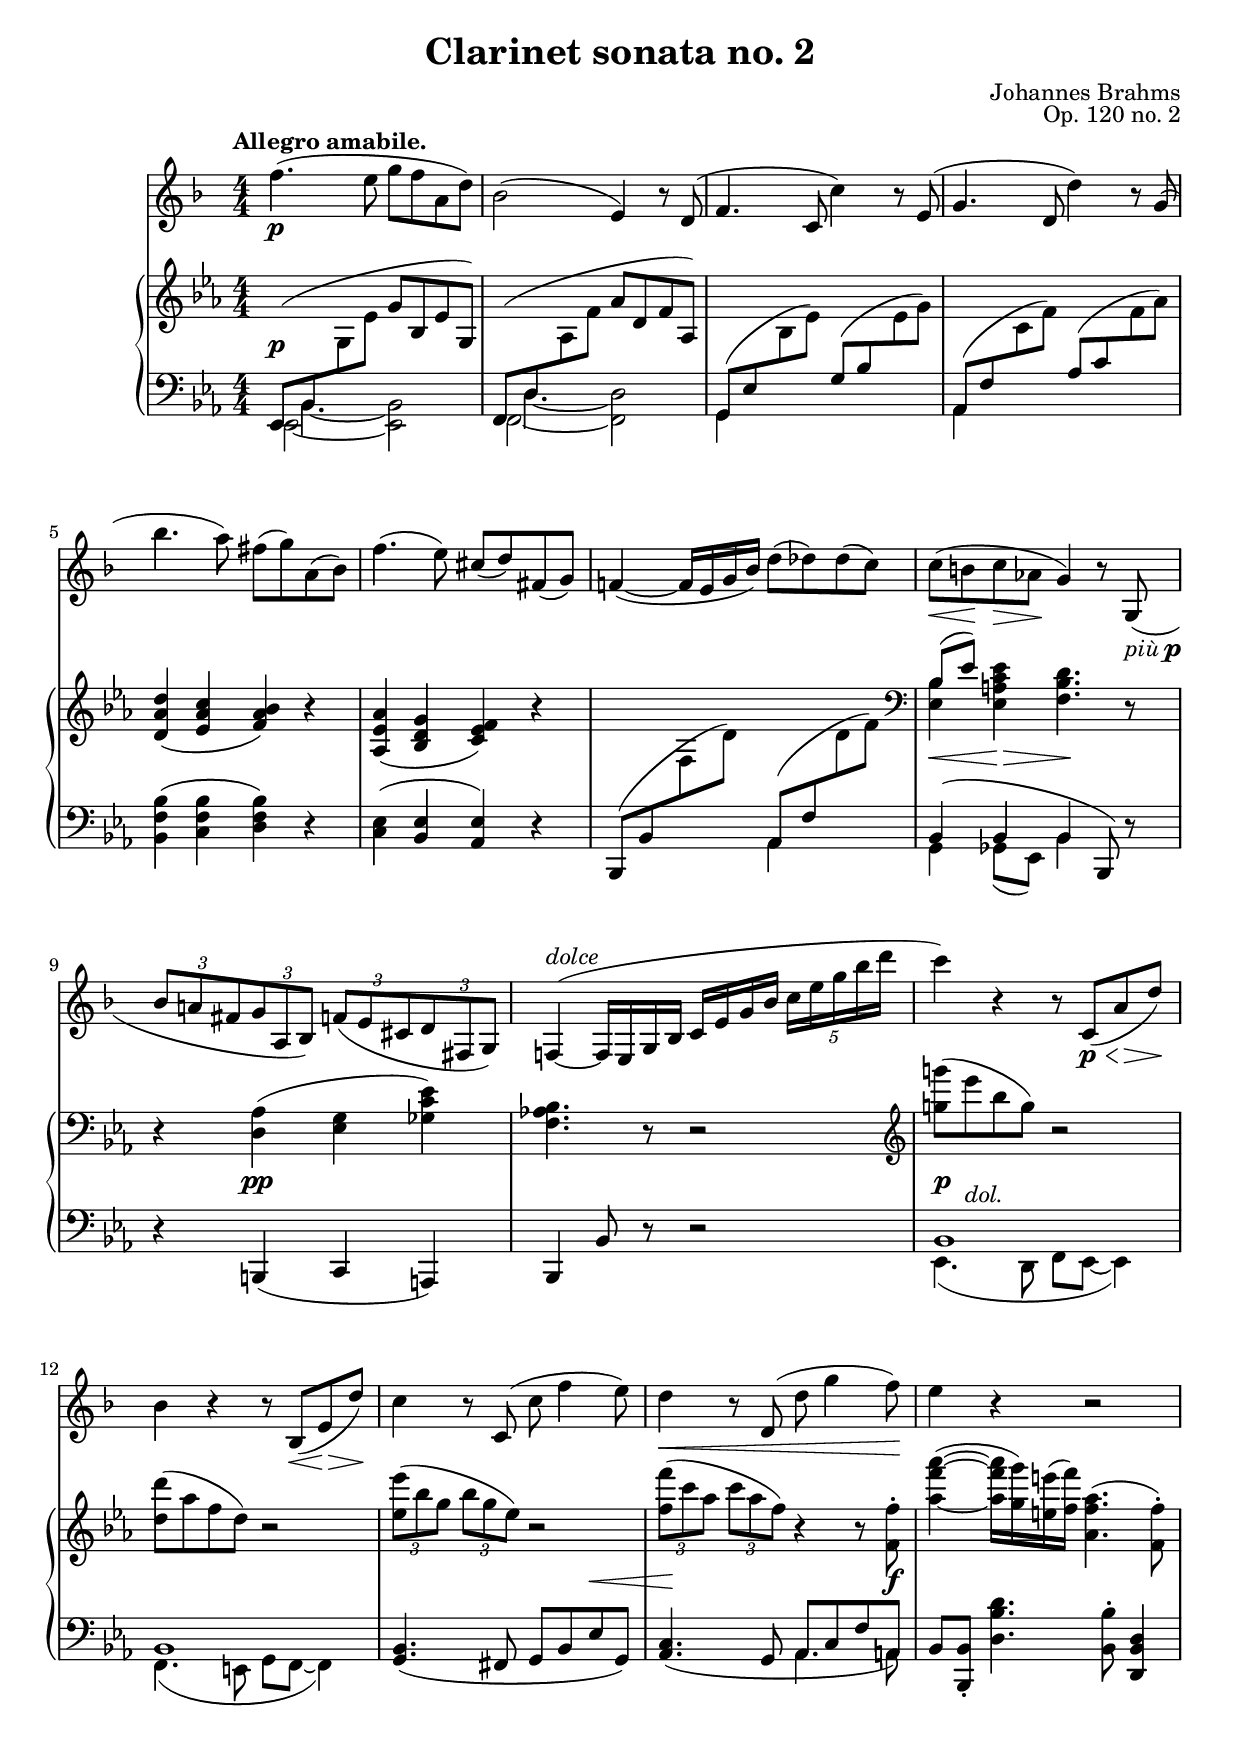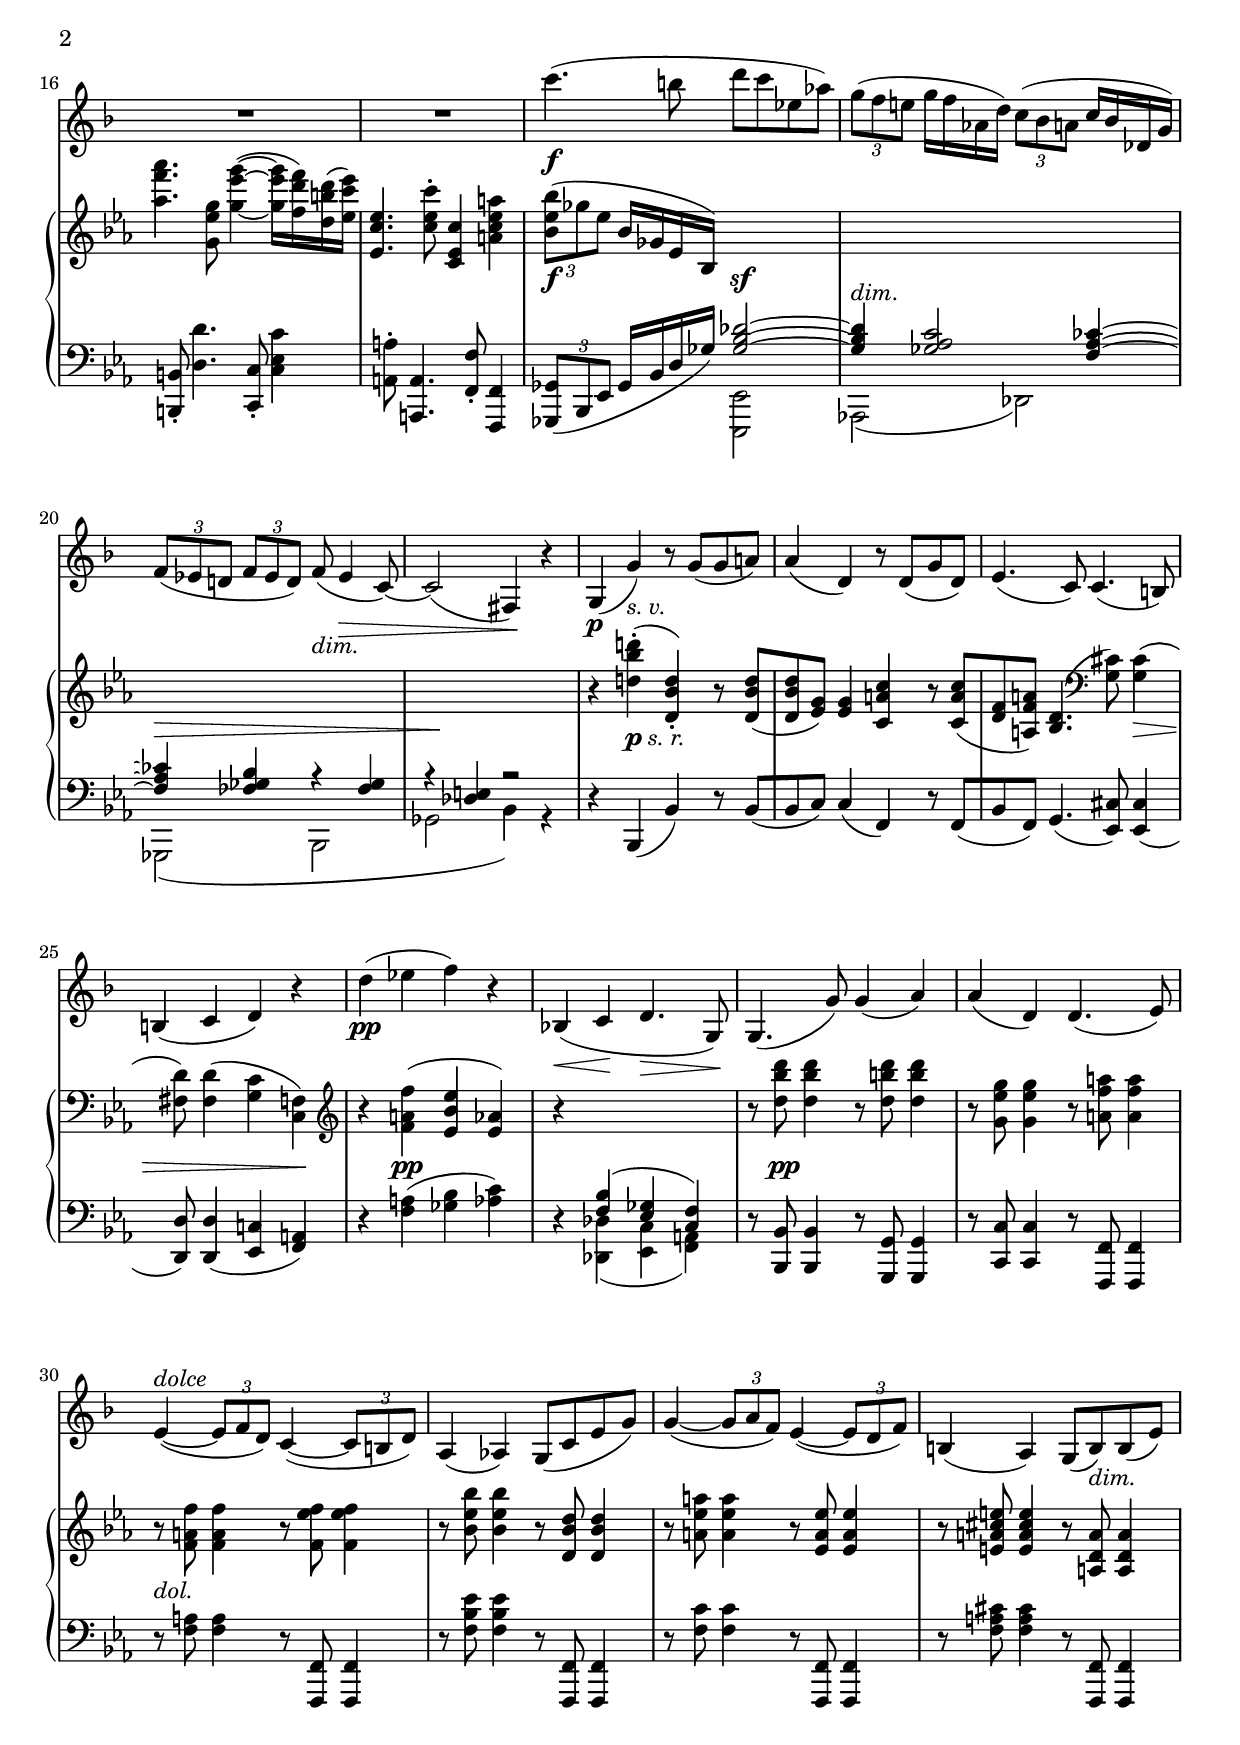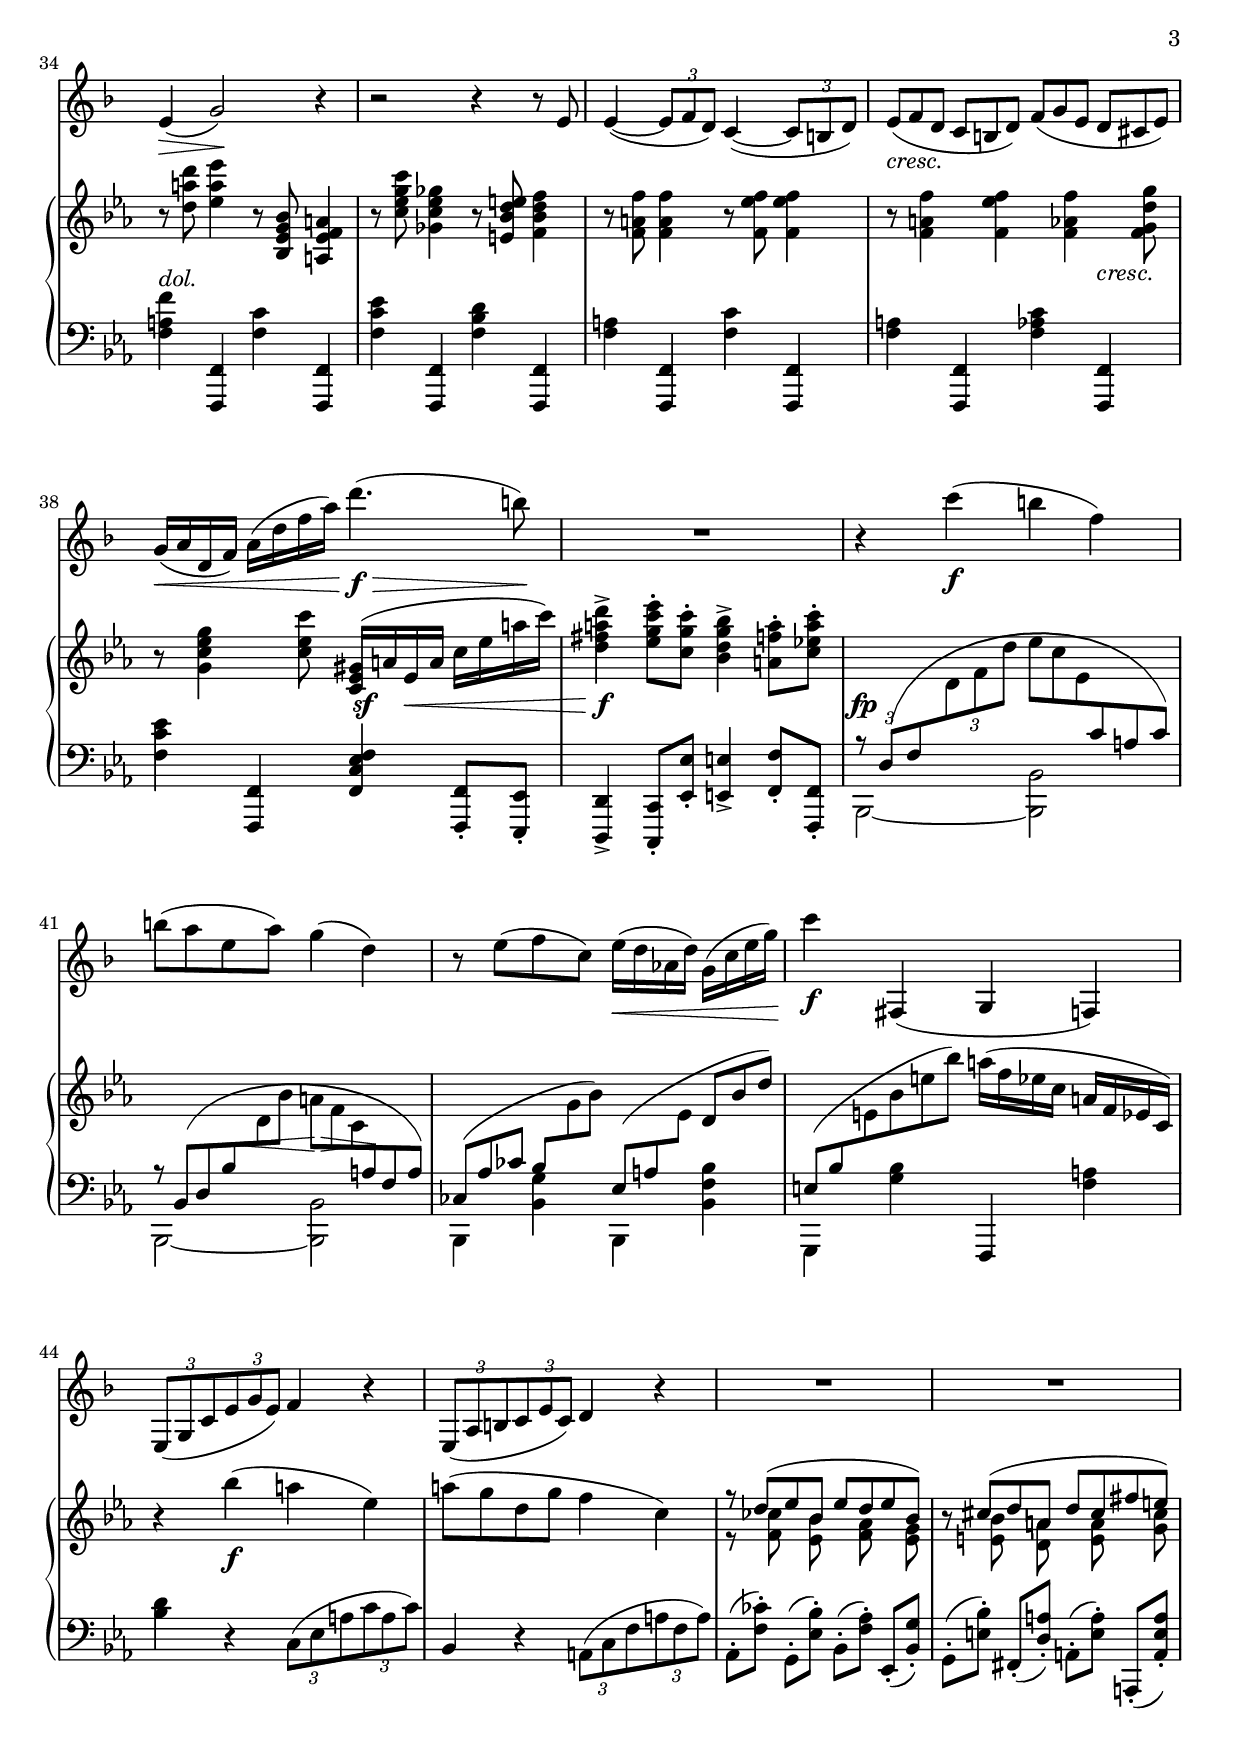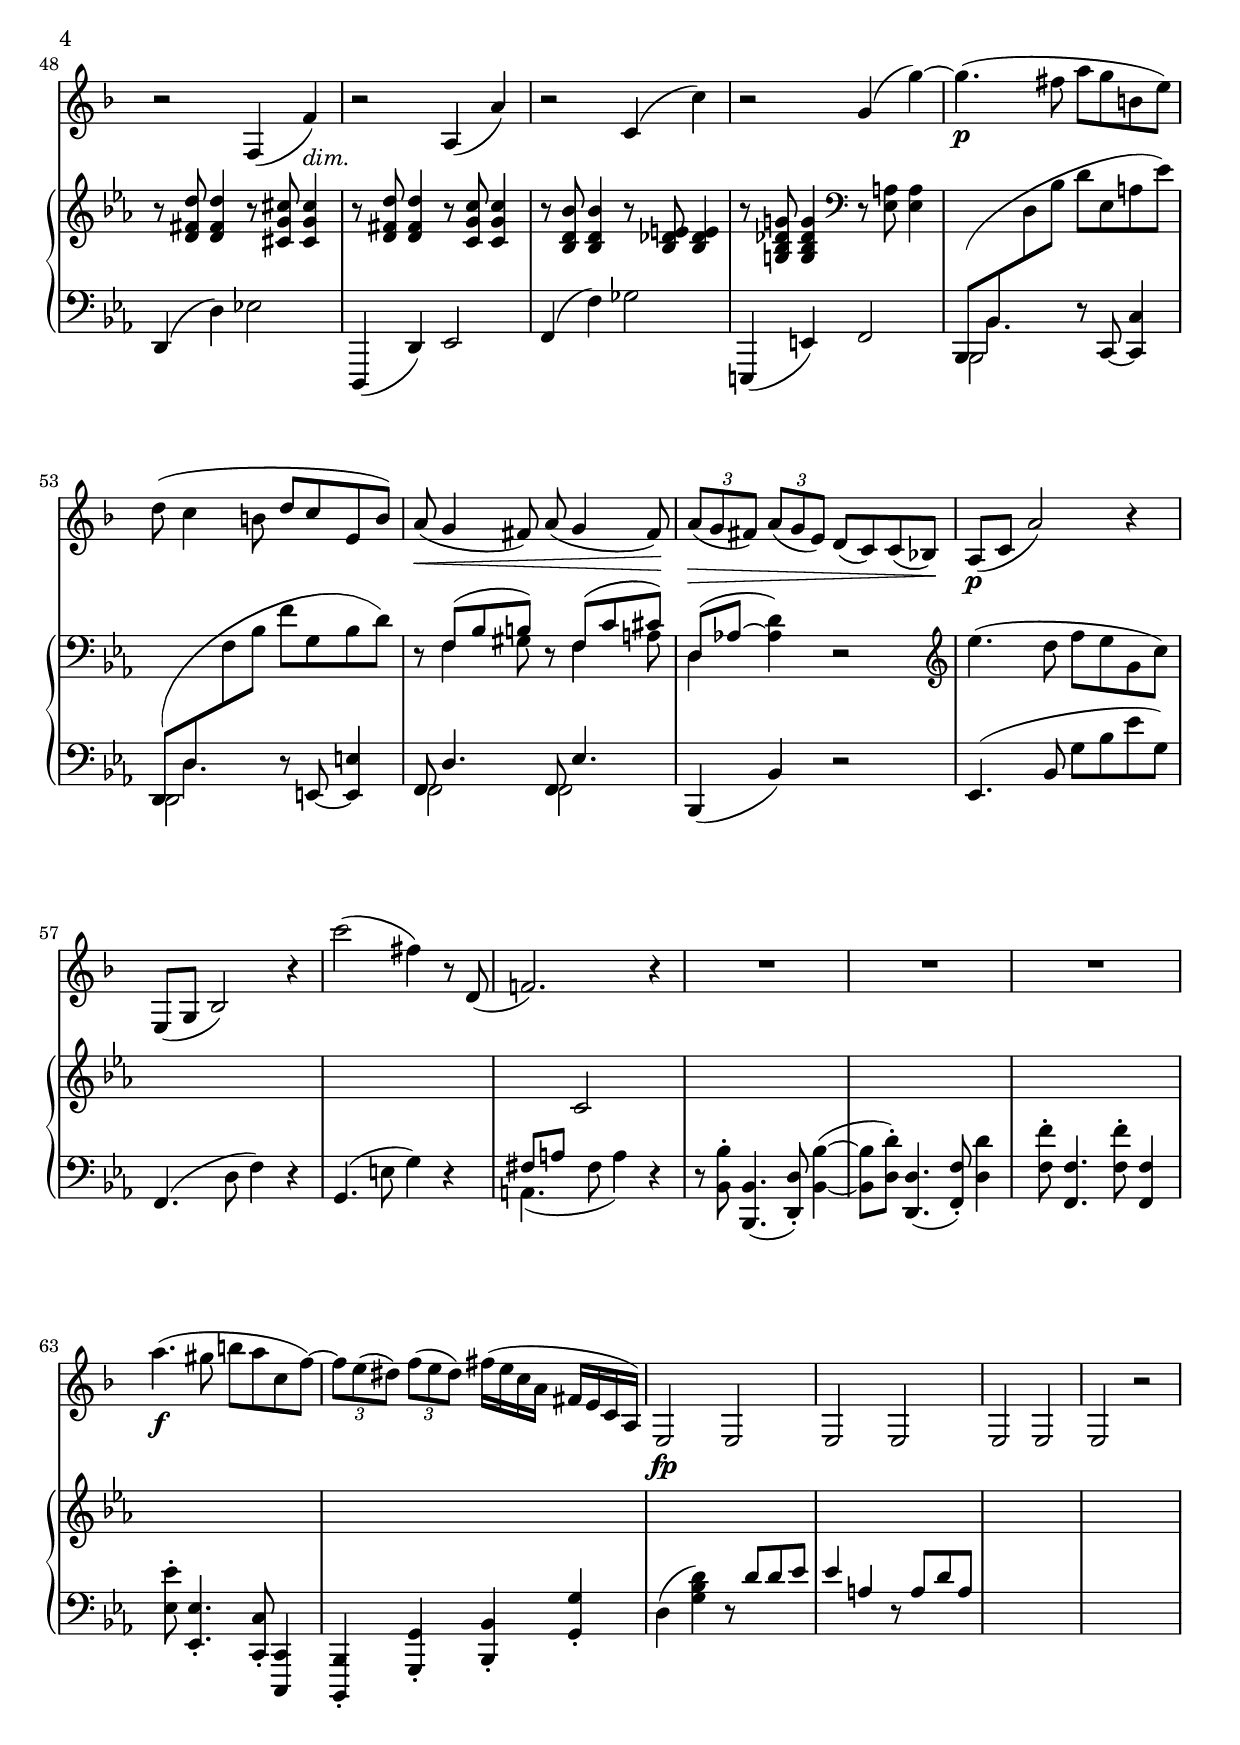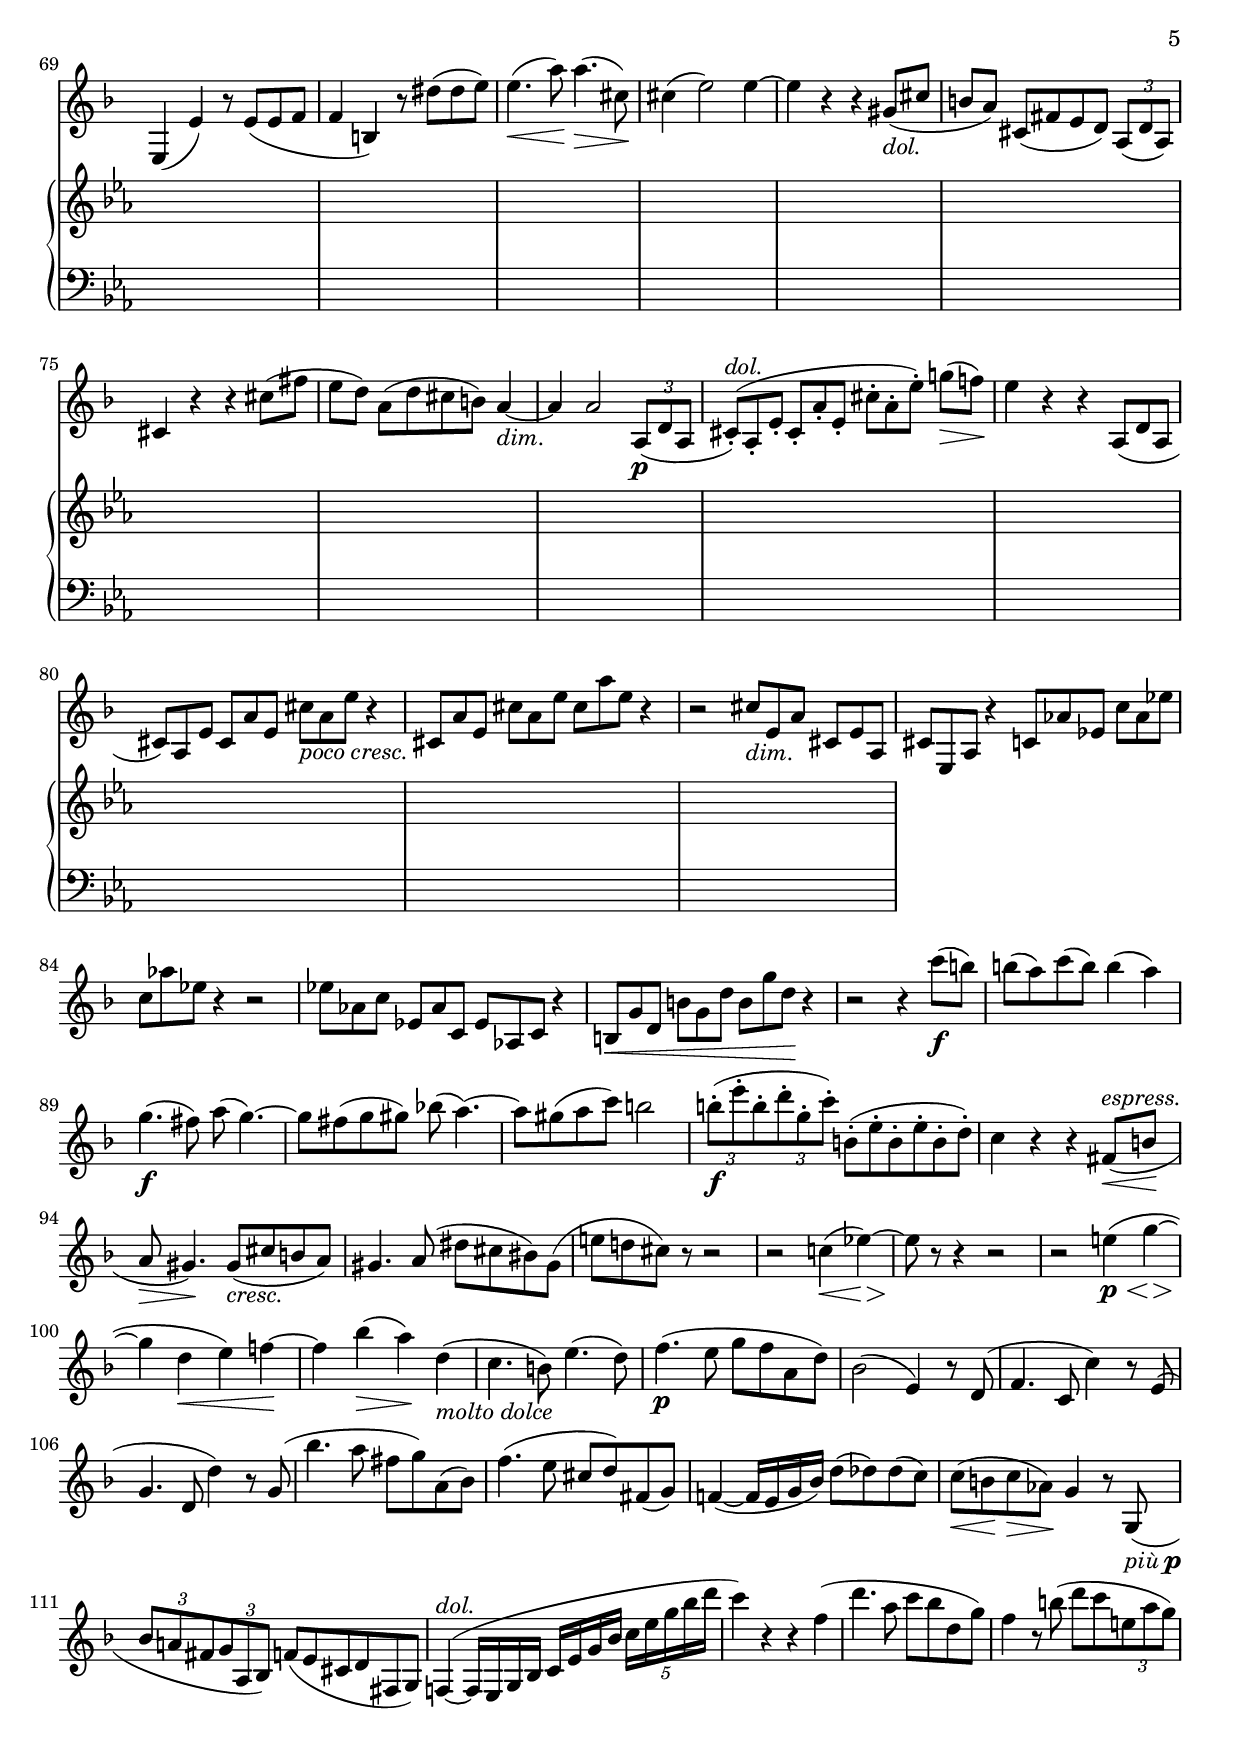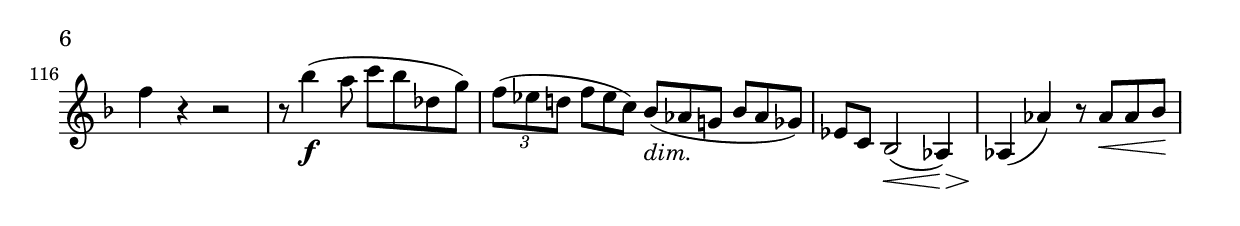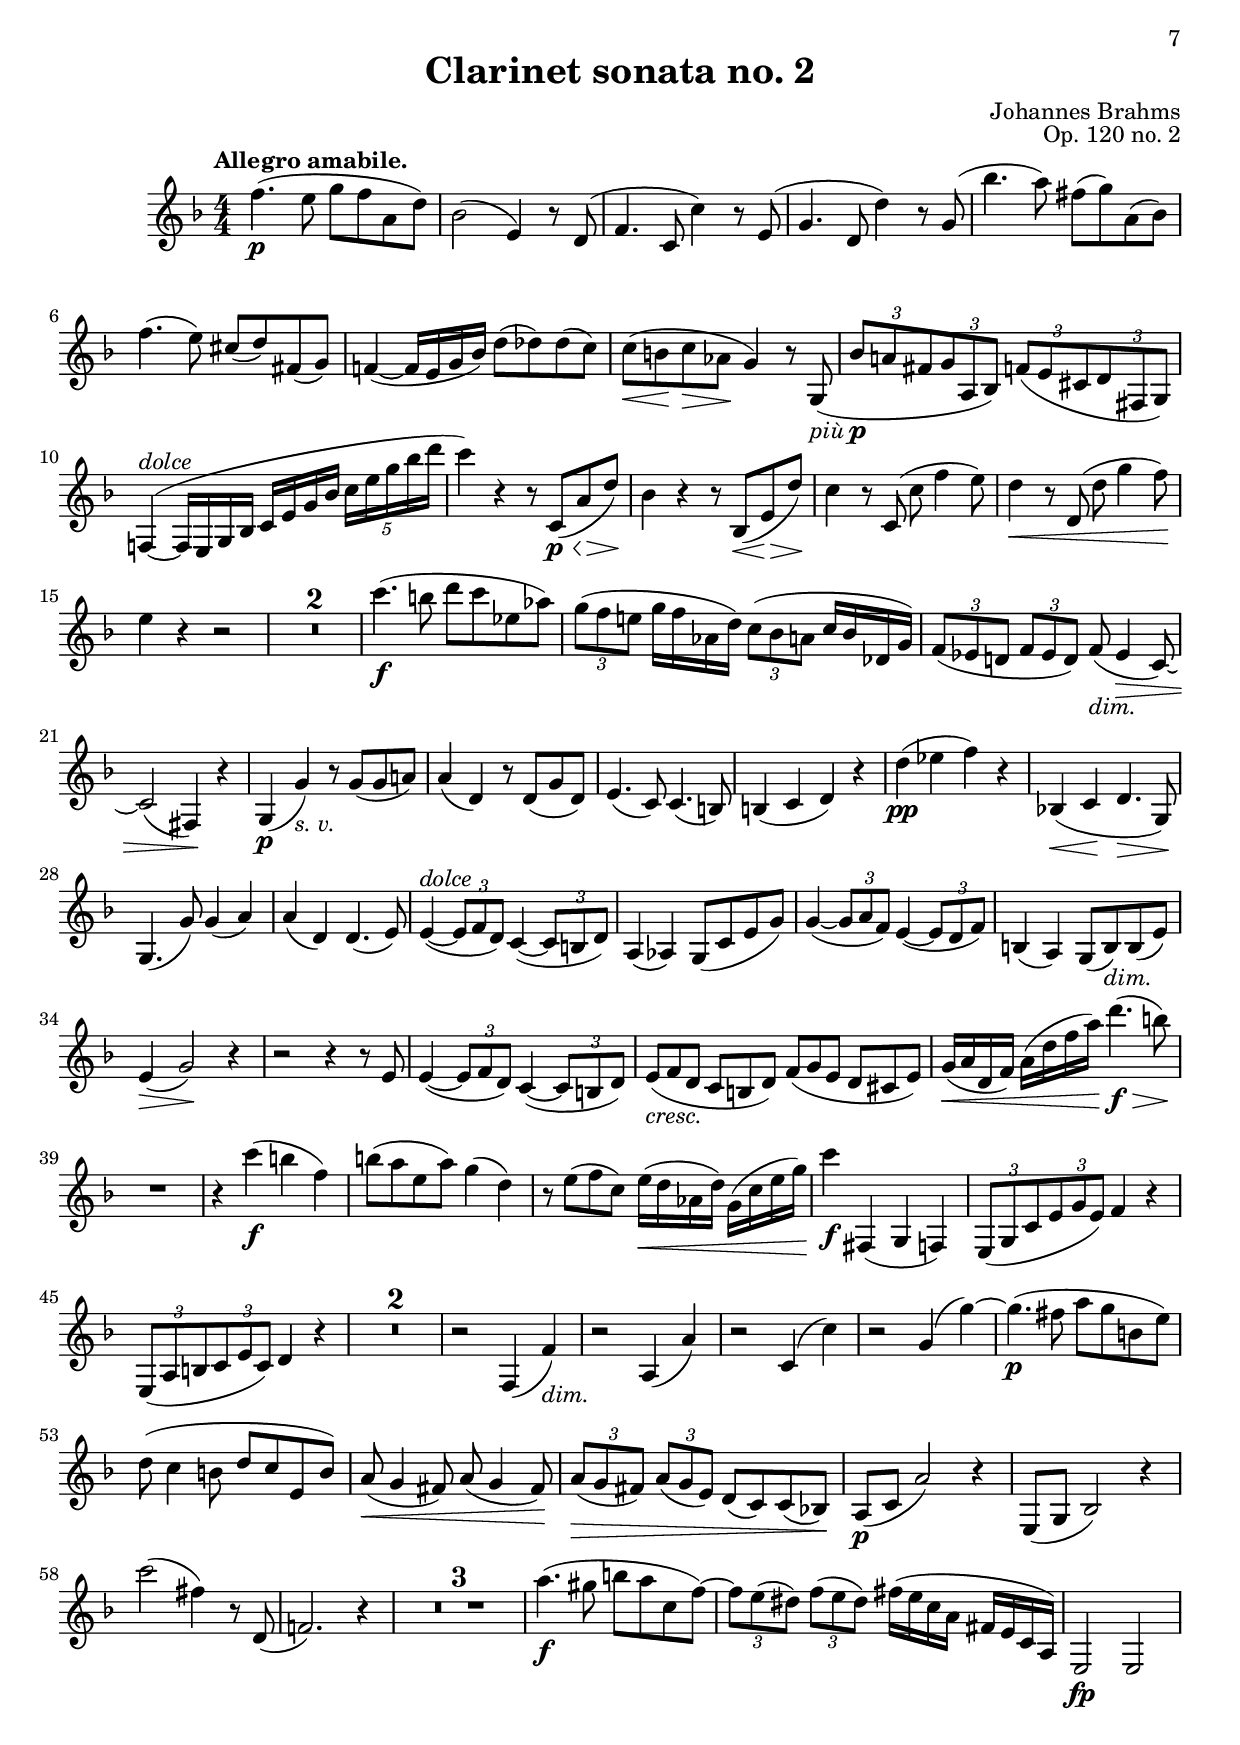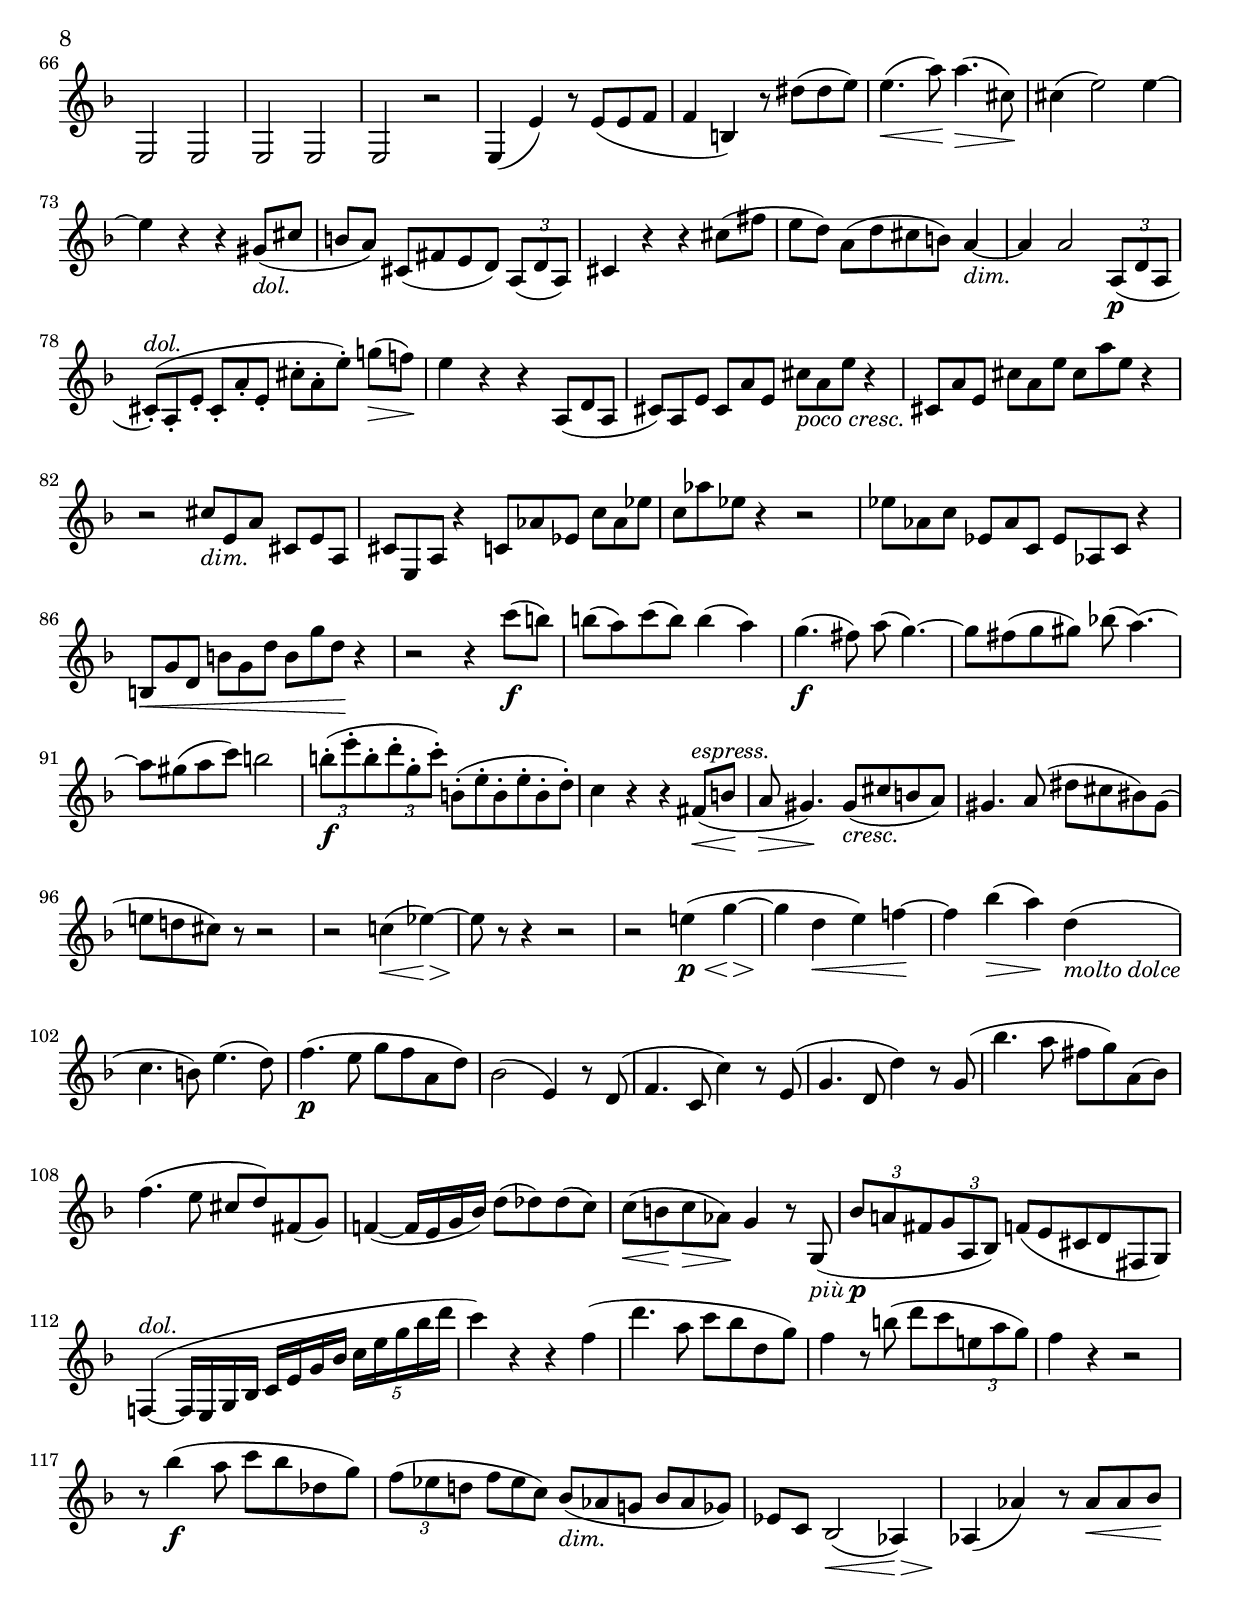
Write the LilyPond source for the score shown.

\version "2.16.0"
\version "2.16.0"

tupletNumbersOn = { \revert Voice.TupletNumber #'stencil }
tupletNumbersOff = { \override Voice.TupletNumber #'stencil = ##f }

globalOne = \relative c {
  \compressFullBarRests
  \numericTimeSignature
  \time 4/4
  \key es \major
  \tempo "Allegro amabile."
  
  % Page 3
  % Bar 1
  s1*13
  %\pageBreak
  
  % Page 4
  % Bar 14
  s1*18
  %\pageBreak
  
  % Page 5
  % Bar 32
  s1*17
  %\pageBreak
  
  % Page 6
  % Bar 49
  s1*6
  s1*4
  s1*6
  s1*4
  s1*4
  s1*5
  s1*5
  
}

\version "2.16.0"

\version "2.16.0"

tupletNumbersOn = { \revert Voice.TupletNumber #'stencil }
tupletNumbersOff = { \override Voice.TupletNumber #'stencil = ##f }

globalOne = \relative c {
  \compressFullBarRests
  \numericTimeSignature
  \time 4/4
  \key es \major
  \tempo "Allegro amabile."
  
  % Page 3
  % Bar 1
  s1*13
  %\pageBreak
  
  % Page 4
  % Bar 14
  s1*18
  %\pageBreak
  
  % Page 5
  % Bar 32
  s1*17
  %\pageBreak
  
  % Page 6
  % Bar 49
  s1*6
  s1*4
  s1*6
  s1*4
  s1*4
  s1*5
  s1*5
  
}


clarinetOne = \relative c'' {
  \transposition bes
  
  % Bar 1
  f4.(\p e8 g f a, d) |
  bes2( e,4) r8 d8( |
  f4. c8 c'4) r8 e,( |
  g4. d8 d'4) r8 g,( |
  bes'4. a8) fis( g) a,( bes) |
  
  % Bar 6
  f'4.( e8) cis( d) fis,( g) |
  f!4( ~ f16 e g bes) d8( des) des( c) |
  c8(\< b\! c\> as\! g4) r8 g,(_\markup { \italic più \dynamic p } | 
  \override TupletBracket #'bracket-visibility = #'if-no-beam
  \set tupletSpannerDuration = #(ly:make-moment 1 4)
  \times 2/3 { bes'8[ a! fis g a, bes]) f'[( e cis d fis, g]) } |

  % Bar 10
  f!4(^\markup { \italic dolce } ~ f16 e g bes c e g bes \times 4/5 { c e g bes d } |
  c4) r r8 c,,(\p\< a'\> d)\! |
  bes4 r r8 bes,(\< e\> d')\! |
  c4 r8 c,( c' f4 e8) |
  
  % Bar 14
  d4\< r8 d,( d' g4 f8)\! |
  e4 r r2 |
  R1*2
  c'4.(\f b8 d c es, as) |
  \times 2/3 { g( f e! } g16 f as, d) \times 2/3 { c8( bes a } c16 bes des, g) |
  
  % Bar 20
  \times 2/3 { f8( es d! f es d) } f8(_\markup { \italic dim. } es4\> c8) ~ |
  c2( fis,4)\! r |
  g4(\p g')_\markup {\italic {s. v.}} r8 g( g a!) |
  a4( d,) r8 d( g d) |
  
  % Bar 24
  e4.( c8) c4.( b8) |
  b4( c d) r |
  d'4(\pp es f) r |
  bes,,!4(\< c\! d4.\> g,8)\! |
  g4.( g'8) g4( a) |
  a4( d,) d4.( e8) |
  
  % Bar 30
  e4(^\markup {\italic dolce} ~ \times 2/3 {e8 f d)} c4( ~ \times 2/3 {c8 b d)} |
  a4( as) g8( c e g) |
  g4( ~ \times 2/3 {g8 a f)} e4( ~ \times 2/3 {e8 d f)} |
  b,4( a) g8( b)_\markup {\italic dim.} b( e) |
  
  % Bar 34
  e4(\> g2)\! r4 |
  r2 r4 r8 e |
  e4( ~ \times 2/3 {e8 f d)} c4( ~ \times 2/3 {c8 b d)} |
  \tupletNumbersOff
  \times 2/3 {e8(_\markup {\italic cresc.} f d c b d) f( g e d cis e)}|
  
  % Bar 38
  g16(\< a d, f) a( d f a) d4.(\f\> b8)\! |
  R1 |
  r4 c(\f b f) |
  b8( a e a) g4( d) |
  r8 e( f c) e16(\< d as d) g,( c e g)\! |
  
  % Bar 43
  c4\f fis,,,( g f) |
  \tupletNumbersOn
  \times 2/3 {e8[( g c} \times 2/3 {e g e])} f4 r |
  \times 2/3 {e,8[( a b} \times 2/3 {c e c])} d4 r |
  R1*2
  
  %%%%%%%%%%
  % Page 2
  %%%%%%%%%%
  
  % Bar 48
  r2 f,4( f')_\markup {\italic dim.} |
  r2 a,4( a') |
  r2 c,4( c') |
  r2 g4( g') ~ |
  g4.(\p fis8 a g b, e) |
  d8( c4 b8 d c e, b') |

  % Bar 54
  a8(\< g4 fis8) a( g4 fis8)\! |
  \times 2/3 { a8(\> g fis) a( g e) }  d8( c) c( bes!)\! |
  a8(\p c a'2) r4 |
  e,8( g bes2) r4 |
  c''2( fis,4) r8 d,( |
  
  % Bar 59
  f!2.) r4 |
  R1*3 |
  a'4.\f( gis8 b a c, f) ~ |
  \times 2/3 {f8 e( dis) f( e dis)} fis16( e c a fis e c a) |
  e2\fp e |
  e2 e |
  
  % Bar 67
  e2 e |
  e2 r |
  e4( e') r8 e( e f |
  f4 b,) r8 dis'( dis e) |
  e4.\<( a8\!) a4.\>( cis,8\!) |
  cis4( e2) e4 ~ |
  e4 r r gis,8(_\markup {\italic dol.} cis |
  
  % Bar 74
  b8[ a]) cis,[( fis e d]) \times 2/3 {a8( d a)} |
  cis4 r r cis'8( fis |
  e8[ d]) a[( d cis b]) a4_\markup {\italic dim.} ~ |
  a4 a2 \times 2/3 {a,8\p( d a} |
  \tupletNumbersOff
  \times 2/3 {cis8-.)(^\markup {\italic dol.} a-. e'-. cis-. a'-. e-. cis'-. a-. e'-.)} g!8\>( f!\!) |
  
  % Bar 79
  e4 r r \times 2/3 {a,,8( d a}
  \times 2/3 {cis8) a e' cis a' e cis'_\markup {\italic {poco cresc.}} a e'} r4 |
  \times 2/3 {cis,8 a' e cis' a e' cis a' e} r4 |
  r2 \times 2/3 {cis8_\markup {\italic dim.} e, a cis, e a,} |
  
  % Bar 83
  \times 2/3 {cis8 e, a} r4 \times 2/3 {c8 as' es c' as es'} |
  \times 2/3 {c8 as' es} r4 r2 |
  \times 2/3 {es8 as, c es, as c, es as, c} r4 |
  \times 2/3 {b8\< g' d b' g d' b g' d\!} r4 |
  
  % Bar 87
  r2 r4 c'8\f( b) |
  b8( a) c( b) b4( a) |
  g4.\f( fis8) a( g4.) ~ |
  g8 fis( g gis) bes!( a4.) ~ |
  a8 gis( a c) b2 |
  
  % Bar 92
  \tupletNumbersOn
  \times 2/3 {b8-.\f[( e-. b-. d-. g,-. c-.]) \tupletNumbersOff
              b,-.[( e-. b-. e-. b-. d-.])} |
  c4 r r fis,8\<(^\markup {\italic espress.} b\! |
  a8\> gis4.\!) gis8(_\markup {\italic cresc.} cis b a) |
  gis4. a8( dis cis bis) gis( |
  
  % Bar 96
  e'!8 d! cis) r r2 |
  r2 c!4\<( es\>) ~ |
  es8\! r r4 r2 |
  r2 e!4\p\<( g\> ~ |
  g4\! d\< e) f!\! ~ |
  f4 bes\>( a\!) d,(_\markup {\italic {molto dolce}} |
  c4. b8) e4.( d8) |
  
  % Bar 103
  f4.\p( e8 g f a, d) |
  bes2( e,4) r8 d( |
  f4. c8 c'4) r8  e,( |
  g4. d8 d'4) r8 g,( |
  bes'4. a8 fis g) a,( bes) |
  
  % Bar 108
  f'4.( e8 cis d) fis,( g) |
  f!4( ~ f16 e g bes) d8( des) des( c) |
  c8(\< b\! c\> as\!) g4 r8 g,(_\markup { \italic più \dynamic p } |
  \tupletNumbersOn
  \times 2/3 { bes'8[ a! fis g a, bes])
               \tupletNumbersOff f'[( e cis d fis, g]) } |
  
  %%%%%%%%%%
  % Page 3
  %%%%%%%%%%
  
  % Bar 112
  \tupletNumbersOn
  f!4(^\markup { \italic dol. } ~ f16 e g bes c e g bes
    \times 4/5 { c e g bes d } |
  c4) r r f,( |
  d'4. a8 c bes d, g) |
  f4 r8 b( d[ c \times 2/3 {e,! a g])}
  f4 r r2 |
  
  % Bar 117
  r8 bes4\f( a8 c bes des, g) |
  \times 2/3 {f( es d!
              \tupletNumbersOff
              f es c) bes(_\markup {\italic dim.} as g! bes as ges)} |
  es8 c bes2\<( as4\>) |
  as4\!( as') r8 as\<( as bes\! |
}

\version "2.16.0"

\version "2.16.0"

tupletNumbersOn = { \revert Voice.TupletNumber #'stencil }
tupletNumbersOff = { \override Voice.TupletNumber #'stencil = ##f }

globalOne = \relative c {
  \compressFullBarRests
  \numericTimeSignature
  \time 4/4
  \key es \major
  \tempo "Allegro amabile."
  
  % Page 3
  % Bar 1
  s1*13
  %\pageBreak
  
  % Page 4
  % Bar 14
  s1*18
  %\pageBreak
  
  % Page 5
  % Bar 32
  s1*17
  %\pageBreak
  
  % Page 6
  % Bar 49
  s1*6
  s1*4
  s1*6
  s1*4
  s1*4
  s1*5
  s1*5
  
}


rightOneVOne = \relative c, {
  \clef treble
  s1*0 % Workaround to allow the voice to start in the lower staff
  \override Beam #'auto-knee-gap = #3
  \override PianoStaff.TupletBracket #'bracket-visibility = ##f
  \set PianoStaff.tupletSpannerDuration = #(ly:make-moment 1 4)
  
  \change Staff = "down" es8( bes'
    \change Staff = "up" g' es' g bes, es g,) | % Bar 1
  \change Staff = "down" f,8( d'
    \change Staff = "up" as' f' as d, f as,) |
  \change Staff = "down" g,8( es'
    \change Staff = "up" bes' es)
    \change Staff = "down" g,( bes
    \change Staff = "up" es g) |
  \change Staff = "down" as,,8( f'
    \change Staff = "up" c' f)
    \change Staff = "down" as,( c
    \change Staff = "up" f as) |
  
  <d, as' d>4( <es as c> <f as bes>) r | % Bar 5
  <as, es' as>4( <bes d g> <c es f>) r |
  \change Staff = "down" bes,,8( bes'
    \change Staff = "up" f' d')
    \change Staff = "down" as,( f'
    \change Staff = "up" d' f) |
  \clef bass
  \voiceOne bes,8( es) \oneVoice <es, a c es>4 <f bes d>4. r8 |
  r4 <d as'>( <es g> <ges c es>) |
  
  <f as! bes>4. r8 r2 | % Bar 10
  \clef treble
  <g''! g'!>8( es' bes g) r2 |
  <d d'>8( as' f d) r2 |
  \times 2/3 {<es es'>8( bes' g bes g es)} r2 |
  
  %%%%%%%%%%
  % Page 4
  %%%%%%%%%%
  
  \times 2/3 {<f f'>8( c' as c as f)} r4 r8 <f, f'>-. | % Bar 14
  <as' f' as>4( ~ q16 <g g'>) <e e'>( <f f'>) <as, f' as>4.( <f f'>8-.) |
  <as' f' as>4. <g, es' g>8 <g' es' g>4( ~ q16 <f d' f>) <d b' d>( <es c' es>) |
  <es, c' es>4. <c' es c'>8-. <c, es c'>4 <a' c es a>4 |
  
  \times 2/3 {<bes es bes'>8( ges' es} bes16 ges es bes)
    \change Staff = "down" \voiceOne <ges bes des>2 ~ | % Bar 18
  <ges bes des>4 <ges as c>2 <f as ces>4 ~ |
  q4 <fes ges bes> r <fes ges> |
  r4 <des e> r2 |
  
  \change Staff = "up" \oneVoice
    r4 <d''! bes' d!>-.( <d, bes' d>-.) r8 <d bes' d>[( |
  q8 <es g>]) q4 <c a' c> r8 q[( |
  <d f>8 <a f' a>]) <bes d>4.( \clef bass <g cis>8) q4( |
  s8 <fis d'>) q4( <g c> <c, f>) |
  \clef treble r4 <f' a f'>( <es bes' es> <es as>) |
  
  r4 \change Staff = "down" \voiceOne <f, bes>( <es ges> <c f>) | % Bar 27
  \change Staff = "up" \oneVoice r8 <d'' bes' d> q4 r8 <d b' d> q4 |
  r8 <g, es' g> q4 r8 <a f' a> q4 |
  r8 <f a f'> q4 r8 <f es' f> q4 |
  r8 <bes es bes'> q4 r8 <d, bes' d> q4 |
  
  %%%%%%%%%%
  % Page 5
  %%%%%%%%%%
  
  r8 <a' es' a> q4 r8 <es a es'> q4 | % Bar 32
  r8 <e a cis e> q4 r8 <a, d a'> q4 |
  r8 <d' a' d> <es a es'>4 r8 <bes, es g bes> <a es' f a>4 |
  r8 <c' es g c> <ges c es ges>4 r8 <e bes' d e> <f bes d f>4 |
  r8 <f a f'> q4 r8 <f es' f> q4 |
  
  r8 <f a f'>4 <f es' f> <f as f'> <f g d' g>8 | % Bar 37
  r8 <g c es g>4 <c es c'>8 <c, es gis>16( a' es a c es a c) |
  <d, fis a d>4-> <es g c es>8-. <c g' c>-. <bes d g bes>4-> <a f' a>8-. <c es! a c>-.
  \change Staff = "down" \voiceOne \times 2/3 { r8 d,,[( f \change Staff = "up" \oneVoice d' f d']
    \tupletNumbersOff es[ c es, \change Staff = "down" c a c])} |
  
  \voiceOne \times 2/3 {r8 bes,[( d bes' \change Staff = "up" \oneVoice
    d bes'] a[ f c \change Staff = "down" a f a])} | % Bar 41
  \voiceOne \times 2/3 {ces,8( as' ces bes \change Staff = "up" \oneVoice g' bes)
    \change Staff = "down" es,,( a \change Staff = "up" es' d bes' d)} |
  \change Staff = "down" \times 2/3 {e,,8[( bes' \change Staff = "up"
    e bes' e bes'])} a16( f es c a f es c) |
  
  r4 bes''(\f a es) | % Bar 44
  a8( g d g f4 c) |
  \voiceOne r8 d( es bes es d es bes) |
  \oneVoice r8 \voiceOne cis( d a d cis fis e) |
  \oneVoice r8 <d, fis d'> q4 r8 <cis g' cis> q4 |
  
  %%%%%%%%%%
  % Page 6
  %%%%%%%%%%
  
  r8 <d fis d'> q4 r8 <c g' c> q4 | % Bar 49
  r8 <bes d bes'> q4 r8 <bes des e> q4 |
  r8 <g! bes des g!> q4 \clef "bass" r8 <es a> q4 |
  \change Staff = "down" bes,8( bes' \change Staff = "up" d bes' d es, a es') |
  
  \change Staff = "down" d,,8( d' \change Staff = "up" f bes f' g, bes d) | % Bar 53
  r8 \voiceOne f,( bes b) \oneVoice r8 \voiceOne f( c' cis) |
  d,( as'! ~ \oneVoice <as d>4) r2 |
  \clef "treble" es''4.( d8 f es g, c) |
}

rightOneVTwo = \relative c {
  s1*7
  \voiceTwo <es bes'>4 s2. % Bar 8
  
  s1*37
  
  r8 <f' ces'> s <es bes'> s <f as> s <es g> | % Bar 46
  s8 <e bes'> s <d a'> s <e a> s <g cis> | % Bar 47
  s1*6 |
  s8 f,4 gis8 s f4 a8 | % Bar 54
  d,4 s2. |
}

leftOneVOne = \relative c {
  \clef bass
  \mergeDifferentlyDottedOn
  \voiceTwo s8 bes4. ~ bes2 | % Bar 1
  s8 d4. ~ d2 |
  g,4 s2. |
  as4 s2. |
  
  \oneVoice <bes f' bes>4( <c f bes> <d f bes>) r | % Bar 5
  <c es>4( <bes es> <as es'>) r |
  \voiceTwo s2 as4 s |
  \voiceOne
  bes4( bes bes \oneVoice bes,8) r |
  r4 b( c a)
  
  bes4 bes'8 r r2 | % Bar 10
  \voiceOne bes1 | bes1 |
  \oneVoice <g bes>4.( fis8 g bes es g,) |
  
  %%%%%%%%%%
  % Page 4
  %%%%%%%%%%
  
  <as c>4.( g8 \voiceOne as c f a,) | % Bar 14
  \oneVoice bes8 <bes, bes'>-. <d' bes' d>4. <bes bes'>8-. <d, bes' d>4 |
  s8 <b b'>8-. <d' d'>4. <c, c'>8-. <c' es c'>4 |
  s8 <a a'>-. <a, a'>4. <f' f'>8-. <f, f'>4 |
  
  \times 2/3 {<ges ges'>8( bes es} ges16 bes d ges) \voiceTwo <es,, es'>2 | % Bar 18
  as!2( des) |
  ges,2( bes |
  ges'2 bes4) r |
  
  \oneVoice r4 bes,( bes') r8 bes[( | % Bar 22
  bes8 c]) c4( f,) r8 f[( |
  bes f]) g4.( <es cis'>8) q4( |
  s8 <d d'>) q4( <es c'!> <f a>) |
  r4 <f' a>( <ges bes> <as c>) |
  
  r4 \voiceTwo <des,, des'>( <es c'> <f a>) | % Bar 27
  \oneVoice r8 <bes, bes'> q4 r8 <g g'> q4 |
  r8 <c c'> q4 r8 <f, f'> q4 |
  r8 <f'' a> q4 r8 <f,, f'> q4 |
  r8 <f'' bes es> q4 r8 <f,, f'> q4 |
  
  %%%%%%%%%%
  % Page 5
  %%%%%%%%%%
  
  r8 <f'' c'> q4 r8 <f,, f'> q4 | % Bar 32
  r8 <f'' a cis> q4 r8 <f,, f'> q4 |
  <f'' a f'>4 <f,, f'> <f'' c'> <f,, f'> |
  <f'' c' es>4 <f,, f'> <f'' bes d> <f,, f'> |
  <f'' a>4 <f,, f'> <f'' c'> <f,, f'> |
  
  <f'' a>4 <f,, f'> <f'' as c> <f,, f'> | % Bar 37
  <f'' c' es>4 <f,, f'> <f' c' es f> <f, f'>8-. <es es'>-. |
  <d d'>4-> <c c'>8-. <es' es'>-. <e e'>4-> <f f'>8-.<f, f'>-. |
  \voiceTwo bes2 ~ <bes bes'> |
  
  bes2 ~ <bes bes'> | % Bar 41
  bes4 <bes' g'> bes, <bes' f' bes> |
  g,4 \oneVoice <g'' bes> f,, <f'' a> |
  
  <bes d> r4 \times 2/3 {c,8[( es a c a c])} | % Bar 44
  bes,4 r \times 2/3 {a8[( c f a f a])} |
  as,8-.[( <f' ces'>-.]) g,-.[( <es' bes'>-.]) bes-.[( <f' as>-.]) es,-.[( <bes' g'>-.]) |
  g8-.[( <e' bes'>-.]) fis,-.[( <d' a'>-.]) a-.[( <e' a>-.]) a,,-.[( <a' e' a>-.]) |
  d,4( d') es!2 |
  
  %%%%%%%%%%
  % Page 6
  %%%%%%%%%%
  
  d,,4( d') es2 | % Bar 49
  f4( f') ges2 |
  e,,4( e') f2 |
  \voiceTwo s8 bes4. \oneVoice r8 c, ~ <c c'>4 |
  
  \voiceTwo s8 d'4. \oneVoice r8 e, ~ <e e'>4 | % Bar 53
  \voiceOne f8 d'4. f,8 es'4. |
  \oneVoice bes,4( bes') r2 |
  es,4.( bes'8 g' bes es g,) |
  
  f,4.( d'8 f4) r | % Bar 57
  g,4.( e'8 g4) r |
  \voiceOne fis8 a \change Staff = "up" c2 \change Staff = "down" \oneVoice r4 |
  r8 <bes, bes'>-. <bes, bes'>4.( <d d'>8-.) <bes' bes'>4( ~ |
  
  q8 <d d'>-.) <d, d'>4.( <f f'>8)-. <d' d'>4 | % Bar 61
  s8 <f f'>-. <f, f'>4. <f' f'>8-. <f, f'>4 |
  s8 <es' es'>-. <es, es'>4.-. <c c'>8-. <c, c'>4 |
  
  %%%%%%%%%%
  % Page 7
  %%%%%%%%%%
  
  <bes bes'>4-. <g' g'>-. <bes bes'>-. <g' g'>-. | % Bar 64
  d'4( <g bes d>) r8 \voiceOne d' d es |
  es4 a, \oneVoice r8 \voiceOne a d a |
  
}

leftOneVTwo = \relative c {
  \voiceTwo
  es,2 ~ es | % Bar 1
  f2 ~ f |
  s1*5
  
  g4 ges8( es) bes'4 s | % Bar 8
  s1*2 |
  es,4.( d8 f es ~ es4) |
  f4.( e8 g f ~ f4) |
  s1 |
  
  %%%%%%%%%%
  % Page 4
  %%%%%%%%%%
  
  s2 as4. a8 | % Bar 14
  s1*17
  
  %%%%%%%%%%
  % Page 5
  %%%%%%%%%%
  
  s1*17 | % Bar 32
  
  %%%%%%%%%%
  % Page 6
  %%%%%%%%%%
  
  s1*3 | % Bar 49
  bes,2 s2 | % Bar 52
  
  d2 s2 | % Bar 53
  f2 f |
  s1*2 |
  
  s1*2 | % Bar 57
  a4.( fis'8 a4) s4 |
  s1 |
  
  s1*3 |
  
  s1 |
  
}

pianoROne = {
  <<
    \globalOne
    \new Voice \rightOneVOne
    \new Voice \rightOneVTwo
  >>
}

pianoLOne = {
  <<
    \globalOne
    \new Voice \leftOneVOne
    \new Voice \leftOneVTwo
  >>
}

pianoDynOne = \new Dynamics {
  \override Voice.Hairpin #'to-barline = ##f
  
  s1\p | % Bar 1
  s1*3 |
  
  s1*3 | % Bar 5
  s4\< s4\> s4\! s |
  s4 s2.\pp |
  
  s1 | % Bar 10
  s8 \p s4.-\markup {\italic dol.} s2 |
  s1 |
  s2. s4\< |
  
  s2\! s4. s8\f | % Bar 14
  s1*3 |
  
  s2\f s2\sf | % Bar 18
  s1-\markup {\italic dim.} |
  s1\> |
  s2\! s2 |
  
  s4 s4-\markup {\dynamic p \italic {s. r.}} s2 | % Bar 22
  s1 |
  s2. s4\> |
  s2. s4\! |
  s4 s2.\pp |
  
  s1 | % Bar 27
  s8 s4.\pp s2 |
  s1|
  s1-\markup {\italic dol.} |
  s1 |
  
  %%%%%%%%%%
  % Page 5
  %%%%%%%%%%
  
  s1*2 | % Bar 32
  s1-\markup {\italic dol.} |
  s1*2 |
  
  s2. s4-\markup {\italic cresc.} | % Bar 37
  s2 s8\sf s4.\< |
  s1\f |
  s1\fp |
  
  s4 s4\< s4\> s4 \! | % Bar 41
  s1*2 |
  
  % Bar 44
}


\header {
  title = "Clarinet sonata no. 2"
  composer = "Johannes Brahms"
  opus = "Op. 120 no. 2"
}

\bookpart {
  \score {
    <<
      \new Staff \with {midiInstrument = #"clarinet"} <<
        \transpose bes c' { \globalOne }
        \clarinetOne
      >>
      \new PianoStaff <<
        \new Staff = "up" \pianoROne
        \pianoDynOne
        \new Staff = "down" \pianoLOne
      >>
    >>
    \layout {}
    \midi {
      \tempo 4 = 120
    }
  }
}

\bookpart {
  \score {
    \new Staff \with {midiInstrument = #"clarinet"} << \transpose bes c' { \globalOne } \clarinetOne >>
    \layout {}
    \midi {
      \tempo 4 = 120
    }
  }
}

